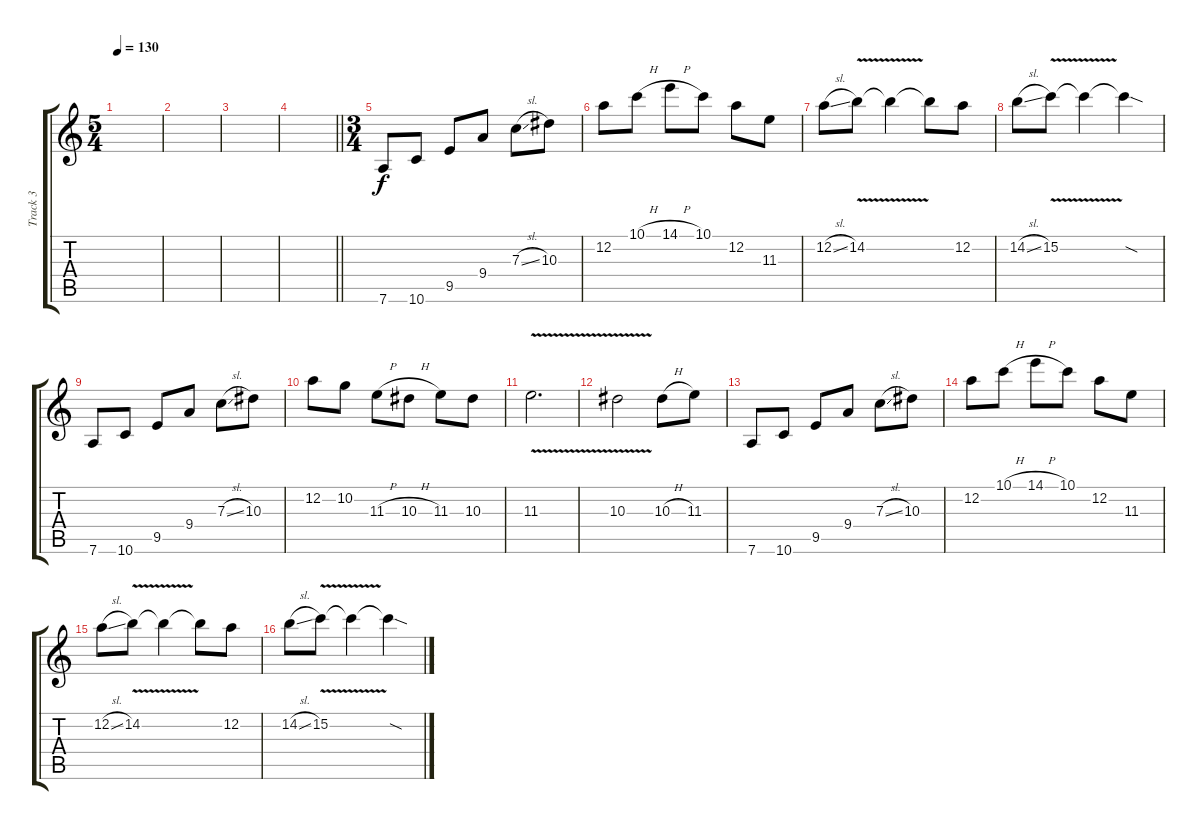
\track ("Track 3" "Track 3") {instrument distortionguitar}
\staff {score tabs}
\tuning (D4 A3 F3 C3 G2 D2) {hide}
\ts (5 4)
\tempo 130
\clef g2
\ks c
|
|
|
\barLineRight lightlight
|
\ts (3 4)
\section ("" "")
7.6.8 10.6.8 9.5.8 9.4.8 7.3{sl}.8 10.3.8 |
12.2.8 10.1{h}.8 14.1{h}.8 10.1.8 12.2.8 11.3.8 |
12.2{sl}.8 14.2{v}.8 14.2{t}.4 14.2{t}.8 12.2.8 |
14.2{sl}.8 15.2{v}.8 15.2{t}.4 15.2{sod t}.4 |
7.6.8 10.6.8 9.5.8 9.4.8 7.3{sl}.8 10.3.8 |
12.2.8 10.2.8 11.3{h}.8 10.3{h}.8 11.3.8 10.3.8 |
11.3{v}.2{d} |
10.3{v}.2 10.3{h}.8 11.3.8 |
7.6.8 10.6.8 9.5.8 9.4.8 7.3{sl}.8 10.3.8 |
12.2.8 10.1{h}.8 14.1{h}.8 10.1.8 12.2.8 11.3.8 |
12.2{sl}.8 14.2{v}.8 14.2{t}.4 14.2{t}.8 12.2.8 |
14.2{sl}.8 15.2{v}.8 15.2{t}.4 15.2{sod t}.4
